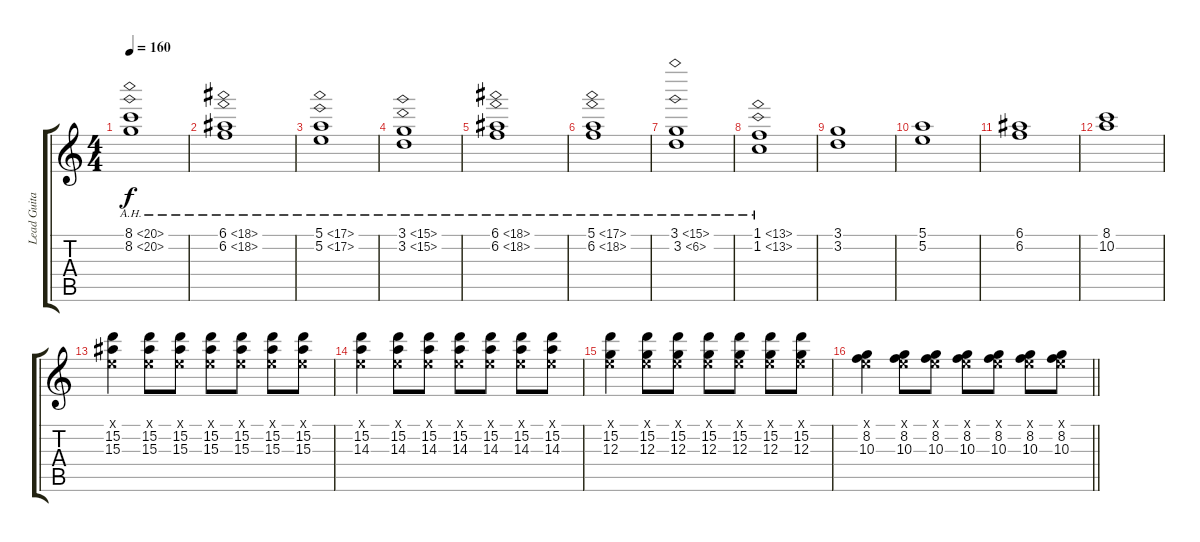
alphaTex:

\track ("Lead Guitar (Nick Valensi)" "Lead Guita") {instrument distortionguitar}
\staff {score tabs}
\tuning (E4 B3 G3 D3 A2 E2) {hide}
\ts (4 4)
\tempo 160
\clef g2
\ks c
(8.1{ah 12} 8.2{ah 12}).1{dy f} |
(6.1{ah 12} 6.2{ah 12}).1 |
(5.1{ah 12} 5.2{ah 12}).1 |
(3.1{ah 12} 3.2{ah 12}).1 |
(6.1{ah 12} 6.2{ah 12}).1 |
(5.1{ah 12} 6.2{ah 12}).1 |
(3.1{ah 12} 3.2{ah 3}).1 |
(1.1{ah 12} 1.2{ah 12}).1 |
(3.1 3.2).1 |
(5.1 5.2).1 |
(6.1 6.2).1 |
(8.1 10.2).1 |
(0.1{x} 15.2 15.3).4 (0.1{x} 15.2 15.3).8 (0.1{x} 15.2 15.3).8 (0.1{x} 15.2 15.3).8 (0.1{x} 15.2 15.3).8 (0.1{x} 15.2 15.3).8 (0.1{x} 15.2 15.3).8 |
(0.1{x} 15.2 14.3).4 (0.1{x} 15.2 14.3).8 (0.1{x} 15.2 14.3).8 (0.1{x} 15.2 14.3).8 (0.1{x} 15.2 14.3).8 (0.1{x} 15.2 14.3).8 (0.1{x} 15.2 14.3).8 |
(0.1{x} 15.2 12.3).4 (0.1{x} 15.2 12.3).8 (0.1{x} 15.2 12.3).8 (0.1{x} 15.2 12.3).8 (0.1{x} 15.2 12.3).8 (0.1{x} 15.2 12.3).8 (0.1{x} 15.2 12.3).8 |
\barLineRight lightlight
(0.1{x} 8.2 10.3).4 (0.1{x} 8.2 10.3).8 (0.1{x} 8.2 10.3).8 (0.1{x} 8.2 10.3).8 (0.1{x} 8.2 10.3).8 (0.1{x} 8.2 10.3).8 (0.1{x} 8.2 10.3).8
